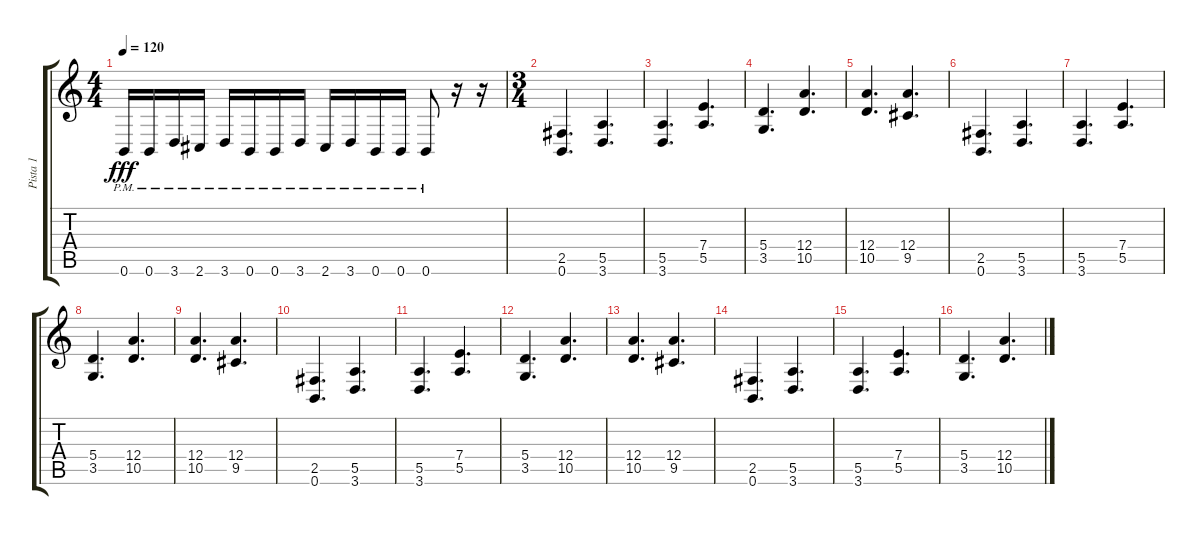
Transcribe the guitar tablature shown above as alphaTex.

\track ("Pista 1" "Pista 1") {instrument distortionguitar}
\staff {score tabs}
\tuning (B3 Gb3 D3 A2 E2 B1) {hide}
\ts (4 4)
\tempo 120
\clef g2
\ks c
0.6{pm}.16{dy fff} 0.6{pm}.16 3.6{pm}.16 2.6{pm}.16 3.6{pm}.16 0.6{pm}.16 0.6{pm}.16 3.6{pm}.16 2.6{pm}.16 3.6{pm}.16 0.6{pm}.16 0.6{pm}.16 0.6{pm}.8 r.16 r.16 |
\ts (3 4)
(2.5 0.6).4{d} (5.5 3.6).4{d} |
(5.5 3.6).4{d} (7.4 5.5).4{d} |
(5.4 3.5).4{d} (12.4 10.5).4{d} |
(12.4 10.5).4{d} (12.4 9.5).4{d} |
(2.5 0.6).4{d} (5.5 3.6).4{d} |
(5.5 3.6).4{d} (7.4 5.5).4{d} |
(5.4 3.5).4{d} (12.4 10.5).4{d} |
(12.4 10.5).4{d} (12.4 9.5).4{d} |
(2.5 0.6).4{d} (5.5 3.6).4{d} |
(5.5 3.6).4{d} (7.4 5.5).4{d} |
(5.4 3.5).4{d} (12.4 10.5).4{d} |
(12.4 10.5).4{d} (12.4 9.5).4{d} |
(2.5 0.6).4{d} (5.5 3.6).4{d} |
(5.5 3.6).4{d} (7.4 5.5).4{d} |
(5.4 3.5).4{d} (12.4 10.5).4{d}
